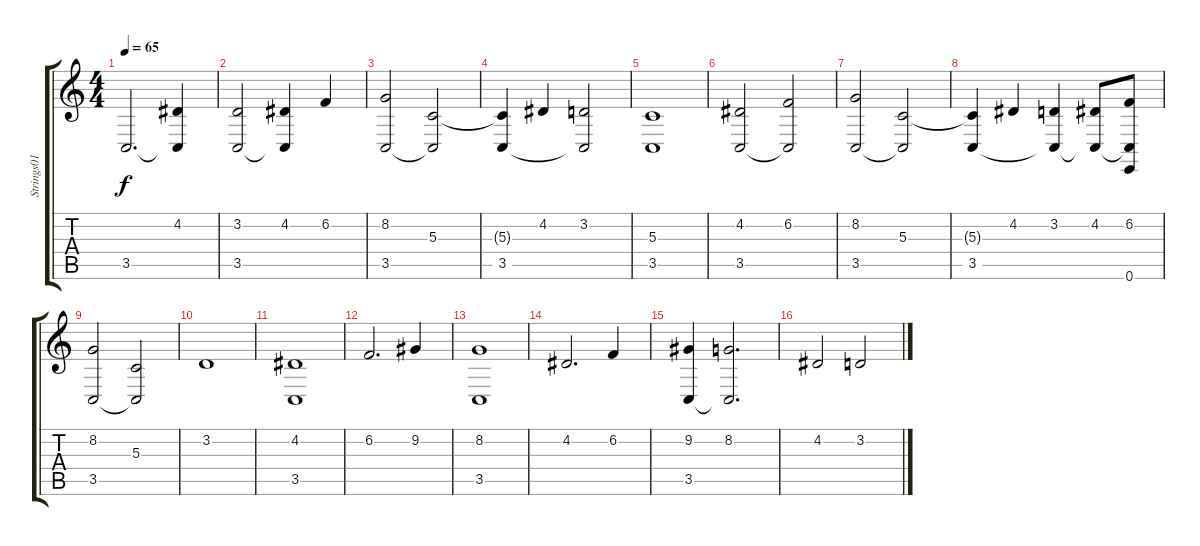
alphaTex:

\track ("Strings01" "Strings01") {instrument stringensemble2}
\staff {score tabs}
\tuning (E4 B3 G3 D3 A2 E2) {hide}
\ts (4 4)
\tempo 65
\clef g2
\ks c
3.5.2{d dy f} (4.2 3.5{t}).4 |
(3.2 3.5).2 (4.2 3.5{t}).4 6.2.4 |
(8.2 3.5).2 (5.3 3.5{t}).2 |
(5.3{t} 3.5).4 4.2.4 (3.2 3.5{t}).2 |
(5.3 3.5).1 |
(4.2 3.5).2 (6.2 3.5{t}).2 |
(8.2 3.5).2 (5.3 3.5{t}).2 |
(5.3{t} 3.5).4 4.2.4 (3.2 3.5{t}).4 (4.2 3.5{t}).8 (6.2 3.5{t} 0.6).8 |
(8.2 3.5).2 (5.3 3.5{t}).2 |
3.2.1 |
(4.2 3.5).1 |
6.2.2{d} 9.2.4 |
(8.2 3.5).1 |
4.2.2{d} 6.2.4 |
(9.2 3.5).4 (8.2 3.5{t}).2{d} |
4.2.2 3.2.2
